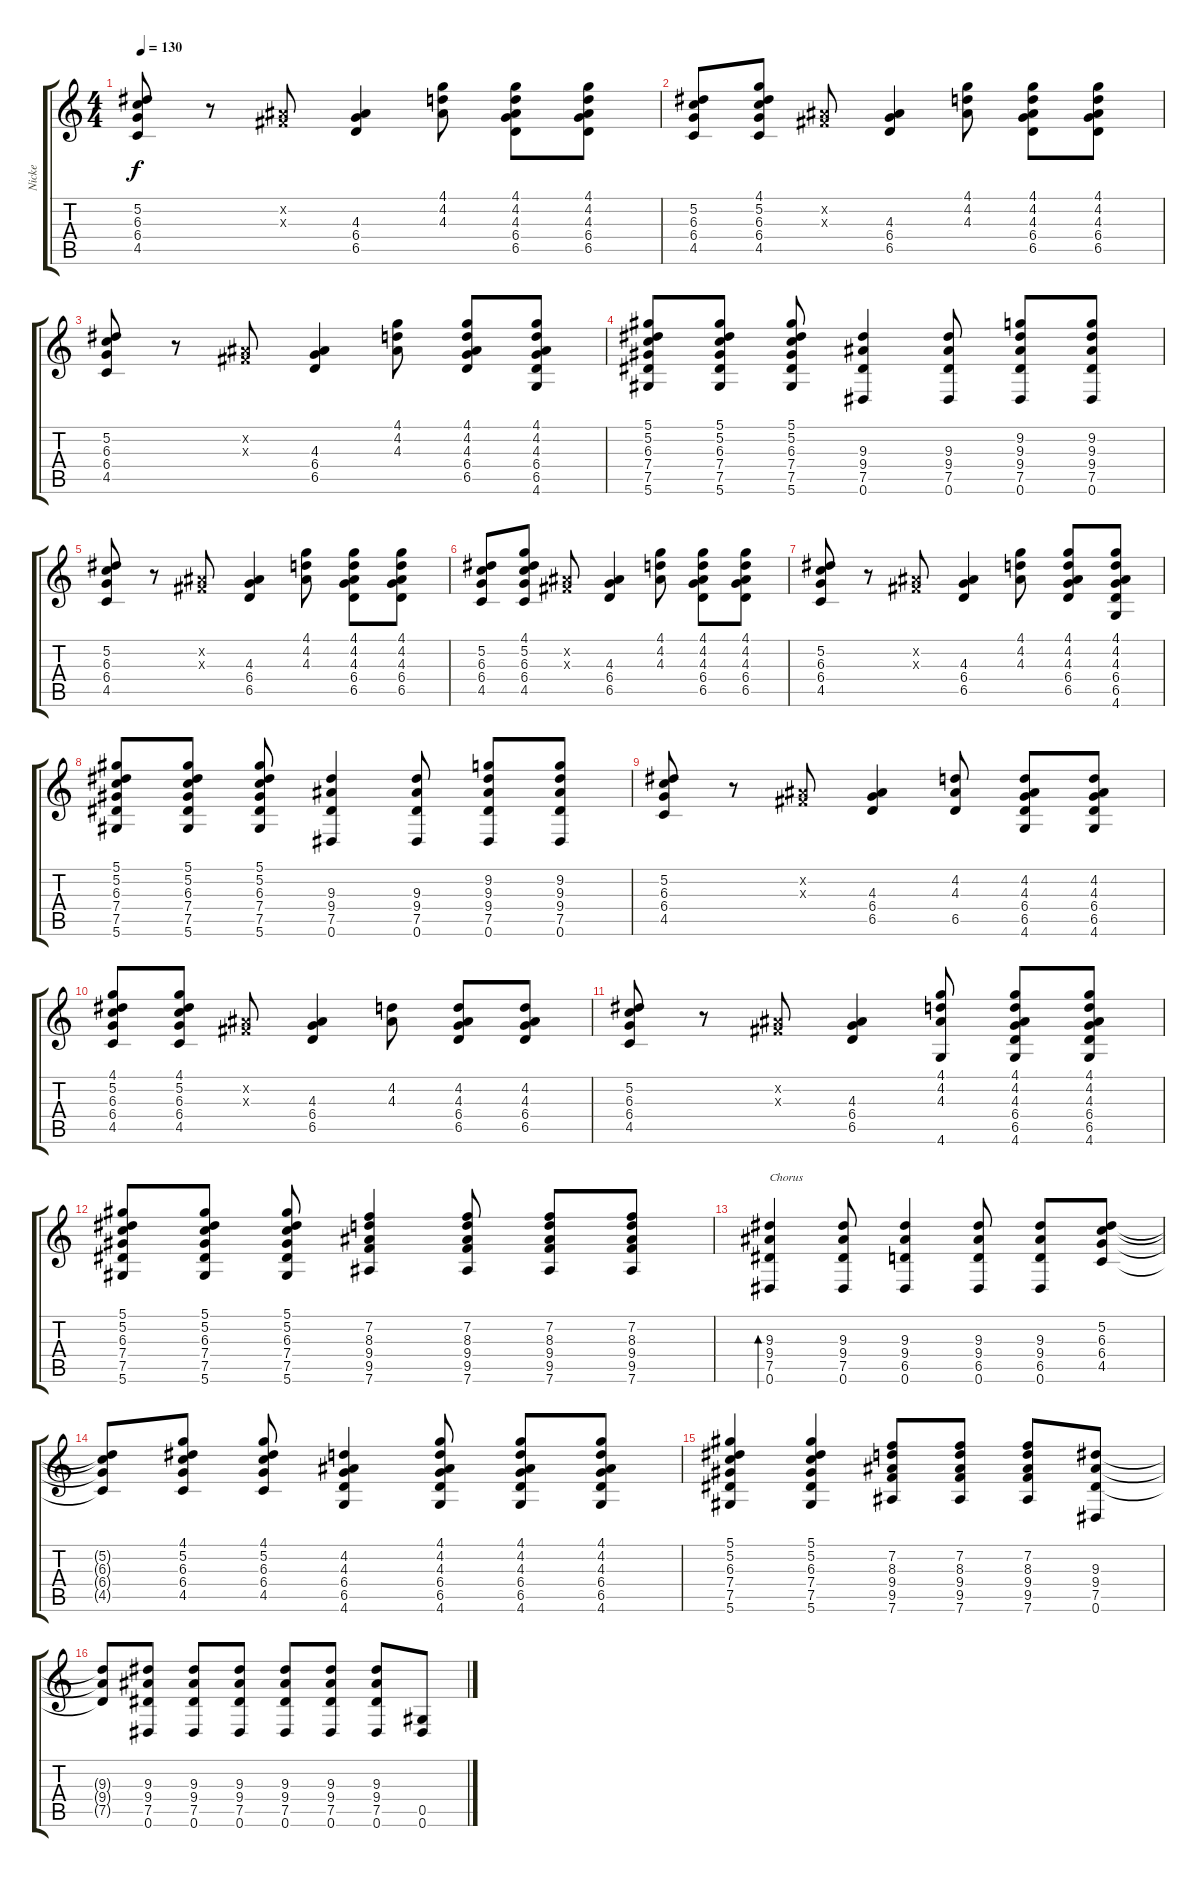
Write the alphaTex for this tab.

\track ("Nicke" "Nicke") {instrument distortionguitar}
\staff {score tabs}
\tuning (Eb4 Bb3 Gb3 Db3 Ab2 Eb2) {hide}
\ts (4 4)
\tempo 130
\clef g2
\ks c
(5.2 6.3 6.4 4.5).8{dy f} r.8 (0.2{x} 0.3{x}).8 (4.3 6.4 6.5).4 (4.1 4.2 4.3).8 (4.1 4.2 4.3 6.4 6.5).8 (4.1 4.2 4.3 6.4 6.5).8 |
(5.2 6.3 6.4 4.5).8 (4.1 5.2 6.3 6.4 4.5).8 (0.2{x} 0.3{x}).8 (4.3 6.4 6.5).4 (4.1 4.2 4.3).8 (4.1 4.2 4.3 6.4 6.5).8 (4.1 4.2 4.3 6.4 6.5).8 |
(5.2 6.3 6.4 4.5).8 r.8 (0.2{x} 0.3{x}).8 (4.3 6.4 6.5).4 (4.1 4.2 4.3).8 (4.1 4.2 4.3 6.4 6.5).8 (4.1 4.2 4.3 6.4 6.5 4.6).8 |
(5.1 5.2 6.3 7.4 7.5 5.6).8 (5.1 5.2 6.3 7.4 7.5 5.6).8 (5.1 5.2 6.3 7.4 7.5 5.6).8 (9.3 9.4 7.5 0.6).4 (9.3 9.4 7.5 0.6).8 (9.2 9.3 9.4 7.5 0.6).8 (9.2 9.3 9.4 7.5 0.6).8 |
(5.2 6.3 6.4 4.5).8 r.8 (0.2{x} 0.3{x}).8 (4.3 6.4 6.5).4 (4.1 4.2 4.3).8 (4.1 4.2 4.3 6.4 6.5).8 (4.1 4.2 4.3 6.4 6.5).8 |
(5.2 6.3 6.4 4.5).8 (4.1 5.2 6.3 6.4 4.5).8 (0.2{x} 0.3{x}).8 (4.3 6.4 6.5).4 (4.1 4.2 4.3).8 (4.1 4.2 4.3 6.4 6.5).8 (4.1 4.2 4.3 6.4 6.5).8 |
(5.2 6.3 6.4 4.5).8 r.8 (0.2{x} 0.3{x}).8 (4.3 6.4 6.5).4 (4.1 4.2 4.3).8 (4.1 4.2 4.3 6.4 6.5).8 (4.1 4.2 4.3 6.4 6.5 4.6).8 |
(5.1 5.2 6.3 7.4 7.5 5.6).8 (5.1 5.2 6.3 7.4 7.5 5.6).8 (5.1 5.2 6.3 7.4 7.5 5.6).8 (9.3 9.4 7.5 0.6).4 (9.3 9.4 7.5 0.6).8 (9.2 9.3 9.4 7.5 0.6).8 (9.2 9.3 9.4 7.5 0.6).8 |
(5.2 6.3 6.4 4.5).8 r.8 (0.2{x} 0.3{x}).8 (4.3 6.4 6.5).4 (4.2 4.3 6.5).8 (4.2 4.3 6.4 6.5 4.6).8 (4.2 4.3 6.4 6.5 4.6).8 |
(4.1 5.2 6.3 6.4 4.5).8 (4.1 5.2 6.3 6.4 4.5).8 (0.2{x} 0.3{x}).8 (4.3 6.4 6.5).4 (4.2 4.3).8 (4.2 4.3 6.4 6.5).8 (4.2 4.3 6.4 6.5).8 |
(5.2 6.3 6.4 4.5).8 r.8 (0.2{x} 0.3{x}).8 (4.3 6.4 6.5).4 (4.1 4.2 4.3 4.6).8 (4.1 4.2 4.3 6.4 6.5 4.6).8 (4.1 4.2 4.3 6.4 6.5 4.6).8 |
(5.1 5.2 6.3 7.4 7.5 5.6).8 (5.1 5.2 6.3 7.4 7.5 5.6).8 (5.1 5.2 6.3 7.4 7.5 5.6).8 (7.2 8.3 9.4 9.5 7.6).4 (7.2 8.3 9.4 9.5 7.6).8 (7.2 8.3 9.4 9.5 7.6).8 (7.2 8.3 9.4 9.5 7.6).8 |
(9.3 9.4 7.5 0.6).4{bd 120 txt "Chorus"} (9.3 9.4 7.5 0.6).8 (9.3 9.4 6.5 0.6).4 (9.3 9.4 6.5 0.6).8 (9.3 9.4 6.5 0.6).8 (5.2 6.3 6.4 4.5).8 |
(5.2{t} 6.3{t} 6.4{t} 4.5{t}).8 (4.1 5.2 6.3 6.4 4.5).8 (4.1 5.2 6.3 6.4 4.5).8 (4.2 4.3 6.4 6.5 4.6).4 (4.1 4.2 4.3 6.4 6.5 4.6).8 (4.1 4.2 4.3 6.4 6.5 4.6).8 (4.1 4.2 4.3 6.4 6.5 4.6).8 |
(5.1 5.2 6.3 7.4 7.5 5.6).4 (5.1 5.2 6.3 7.4 7.5 5.6).4 (7.2 8.3 9.4 9.5 7.6).8 (7.2 8.3 9.4 9.5 7.6).8 (7.2 8.3 9.4 9.5 7.6).8 (9.3 9.4 7.5 0.6).8 |
(9.3{t} 9.4{t} 7.5{t}).8 (9.3 9.4 7.5 0.6).8 (9.3 9.4 7.5 0.6).8 (9.3 9.4 7.5 0.6).8 (9.3 9.4 7.5 0.6).8 (9.3 9.4 7.5 0.6).8 (9.3 9.4 7.5 0.6).8 (0.5 0.6).8
